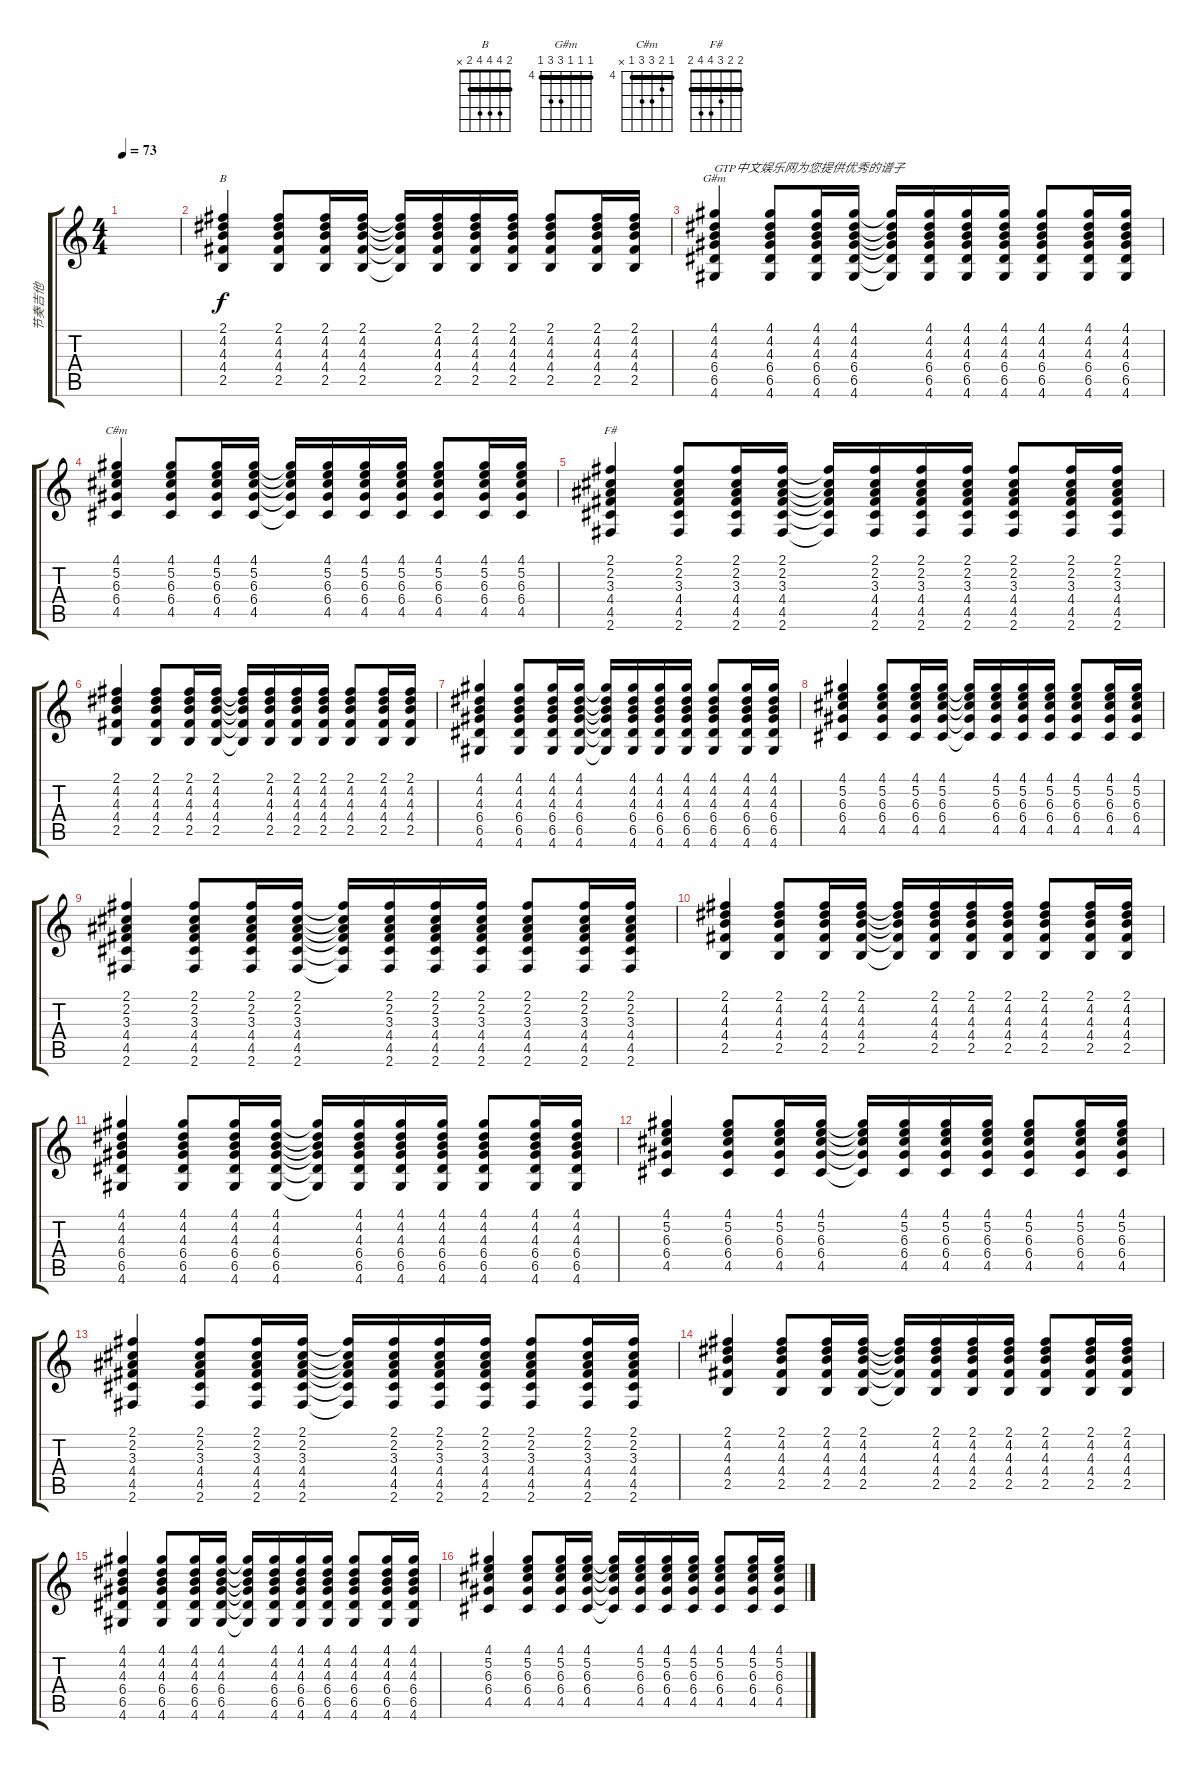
\track ("节奏吉他" "节奏吉他") {instrument acousticguitarsteel}
\staff {score tabs}
\tuning (E4 B3 G3 D3 A2 E2) {hide}
\chord ("B" 2 4 4 4 2 x) {barre 2}
\chord ("G#m" 4 4 4 6 6 4) {firstfret 4 barre 4}
\chord ("C#m" 4 5 6 6 4 x) {firstfret 4 barre 4}
\chord ("F#" 2 2 3 4 4 2) {barre 2}
\ts (4 4)
\tempo 73
\clef g2
\ks c
|
(2.1 4.2 4.3 4.4 2.5).4{ch "B"} (2.1 4.2 4.3 4.4 2.5).8 (2.1 4.2 4.3 4.4 2.5).16 (2.1 4.2 4.3 4.4 2.5).16 (2.1{t} 4.2{t} 4.3{t} 4.4{t} 2.5{t}).16 (2.1 4.2 4.3 4.4 2.5).16 (2.1 4.2 4.3 4.4 2.5).16 (2.1 4.2 4.3 4.4 2.5).16 (2.1 4.2 4.3 4.4 2.5).8 (2.1 4.2 4.3 4.4 2.5).16 (2.1 4.2 4.3 4.4 2.5).16 |
(4.1 4.2 4.3 6.4 6.5 4.6).4{ch "G#m" txt "GTP中文娱乐网为您提供优秀的谱子"} (4.1 4.2 4.3 6.4 6.5 4.6).8 (4.1 4.2 4.3 6.4 6.5 4.6).16 (4.1 4.2 4.3 6.4 6.5 4.6).16 (4.1{t} 4.2{t} 4.3{t} 6.4{t} 6.5{t} 4.6{t}).16 (4.1 4.2 4.3 6.4 6.5 4.6).16 (4.1 4.2 4.3 6.4 6.5 4.6).16 (4.1 4.2 4.3 6.4 6.5 4.6).16 (4.1 4.2 4.3 6.4 6.5 4.6).8 (4.1 4.2 4.3 6.4 6.5 4.6).16 (4.1 4.2 4.3 6.4 6.5 4.6).16 |
(4.1 5.2 6.3 6.4 4.5).4{ch "C#m"} (4.1 5.2 6.3 6.4 4.5).8 (4.1 5.2 6.3 6.4 4.5).16 (4.1 5.2 6.3 6.4 4.5).16 (4.1{t} 5.2{t} 6.3{t} 6.4{t} 4.5{t}).16 (4.1 5.2 6.3 6.4 4.5).16 (4.1 5.2 6.3 6.4 4.5).16 (4.1 5.2 6.3 6.4 4.5).16 (4.1 5.2 6.3 6.4 4.5).8 (4.1 5.2 6.3 6.4 4.5).16 (4.1 5.2 6.3 6.4 4.5).16 |
(2.1 2.2 3.3 4.4 4.5 2.6).4{ch "F#"} (2.1 2.2 3.3 4.4 4.5 2.6).8 (2.1 2.2 3.3 4.4 4.5 2.6).16 (2.1 2.2 3.3 4.4 4.5 2.6).16 (2.1{t} 2.2{t} 3.3{t} 4.4{t} 4.5{t} 2.6{t}).16 (2.1 2.2 3.3 4.4 4.5 2.6).16 (2.1 2.2 3.3 4.4 4.5 2.6).16 (2.1 2.2 3.3 4.4 4.5 2.6).16 (2.1 2.2 3.3 4.4 4.5 2.6).8 (2.1 2.2 3.3 4.4 4.5 2.6).16 (2.1 2.2 3.3 4.4 4.5 2.6).16 |
(2.1 4.2 4.3 4.4 2.5).4 (2.1 4.2 4.3 4.4 2.5).8 (2.1 4.2 4.3 4.4 2.5).16 (2.1 4.2 4.3 4.4 2.5).16 (2.1{t} 4.2{t} 4.3{t} 4.4{t} 2.5{t}).16 (2.1 4.2 4.3 4.4 2.5).16 (2.1 4.2 4.3 4.4 2.5).16 (2.1 4.2 4.3 4.4 2.5).16 (2.1 4.2 4.3 4.4 2.5).8 (2.1 4.2 4.3 4.4 2.5).16 (2.1 4.2 4.3 4.4 2.5).16 |
(4.1 4.2 4.3 6.4 6.5 4.6).4 (4.1 4.2 4.3 6.4 6.5 4.6).8 (4.1 4.2 4.3 6.4 6.5 4.6).16 (4.1 4.2 4.3 6.4 6.5 4.6).16 (4.1{t} 4.2{t} 4.3{t} 6.4{t} 6.5{t} 4.6{t}).16 (4.1 4.2 4.3 6.4 6.5 4.6).16 (4.1 4.2 4.3 6.4 6.5 4.6).16 (4.1 4.2 4.3 6.4 6.5 4.6).16 (4.1 4.2 4.3 6.4 6.5 4.6).8 (4.1 4.2 4.3 6.4 6.5 4.6).16 (4.1 4.2 4.3 6.4 6.5 4.6).16 |
(4.1 5.2 6.3 6.4 4.5).4 (4.1 5.2 6.3 6.4 4.5).8 (4.1 5.2 6.3 6.4 4.5).16 (4.1 5.2 6.3 6.4 4.5).16 (4.1{t} 5.2{t} 6.3{t} 6.4{t} 4.5{t}).16 (4.1 5.2 6.3 6.4 4.5).16 (4.1 5.2 6.3 6.4 4.5).16 (4.1 5.2 6.3 6.4 4.5).16 (4.1 5.2 6.3 6.4 4.5).8 (4.1 5.2 6.3 6.4 4.5).16 (4.1 5.2 6.3 6.4 4.5).16 |
(2.1 2.2 3.3 4.4 4.5 2.6).4 (2.1 2.2 3.3 4.4 4.5 2.6).8 (2.1 2.2 3.3 4.4 4.5 2.6).16 (2.1 2.2 3.3 4.4 4.5 2.6).16 (2.1{t} 2.2{t} 3.3{t} 4.4{t} 4.5{t} 2.6{t}).16 (2.1 2.2 3.3 4.4 4.5 2.6).16 (2.1 2.2 3.3 4.4 4.5 2.6).16 (2.1 2.2 3.3 4.4 4.5 2.6).16 (2.1 2.2 3.3 4.4 4.5 2.6).8 (2.1 2.2 3.3 4.4 4.5 2.6).16 (2.1 2.2 3.3 4.4 4.5 2.6).16 |
(2.1 4.2 4.3 4.4 2.5).4 (2.1 4.2 4.3 4.4 2.5).8 (2.1 4.2 4.3 4.4 2.5).16 (2.1 4.2 4.3 4.4 2.5).16 (2.1{t} 4.2{t} 4.3{t} 4.4{t} 2.5{t}).16 (2.1 4.2 4.3 4.4 2.5).16 (2.1 4.2 4.3 4.4 2.5).16 (2.1 4.2 4.3 4.4 2.5).16 (2.1 4.2 4.3 4.4 2.5).8 (2.1 4.2 4.3 4.4 2.5).16 (2.1 4.2 4.3 4.4 2.5).16 |
(4.1 4.2 4.3 6.4 6.5 4.6).4 (4.1 4.2 4.3 6.4 6.5 4.6).8 (4.1 4.2 4.3 6.4 6.5 4.6).16 (4.1 4.2 4.3 6.4 6.5 4.6).16 (4.1{t} 4.2{t} 4.3{t} 6.4{t} 6.5{t} 4.6{t}).16 (4.1 4.2 4.3 6.4 6.5 4.6).16 (4.1 4.2 4.3 6.4 6.5 4.6).16 (4.1 4.2 4.3 6.4 6.5 4.6).16 (4.1 4.2 4.3 6.4 6.5 4.6).8 (4.1 4.2 4.3 6.4 6.5 4.6).16 (4.1 4.2 4.3 6.4 6.5 4.6).16 |
(4.1 5.2 6.3 6.4 4.5).4 (4.1 5.2 6.3 6.4 4.5).8 (4.1 5.2 6.3 6.4 4.5).16 (4.1 5.2 6.3 6.4 4.5).16 (4.1{t} 5.2{t} 6.3{t} 6.4{t} 4.5{t}).16 (4.1 5.2 6.3 6.4 4.5).16 (4.1 5.2 6.3 6.4 4.5).16 (4.1 5.2 6.3 6.4 4.5).16 (4.1 5.2 6.3 6.4 4.5).8 (4.1 5.2 6.3 6.4 4.5).16 (4.1 5.2 6.3 6.4 4.5).16 |
(2.1 2.2 3.3 4.4 4.5 2.6).4 (2.1 2.2 3.3 4.4 4.5 2.6).8 (2.1 2.2 3.3 4.4 4.5 2.6).16 (2.1 2.2 3.3 4.4 4.5 2.6).16 (2.1{t} 2.2{t} 3.3{t} 4.4{t} 4.5{t} 2.6{t}).16 (2.1 2.2 3.3 4.4 4.5 2.6).16 (2.1 2.2 3.3 4.4 4.5 2.6).16 (2.1 2.2 3.3 4.4 4.5 2.6).16 (2.1 2.2 3.3 4.4 4.5 2.6).8 (2.1 2.2 3.3 4.4 4.5 2.6).16 (2.1 2.2 3.3 4.4 4.5 2.6).16 |
(2.1 4.2 4.3 4.4 2.5).4 (2.1 4.2 4.3 4.4 2.5).8 (2.1 4.2 4.3 4.4 2.5).16 (2.1 4.2 4.3 4.4 2.5).16 (2.1{t} 4.2{t} 4.3{t} 4.4{t} 2.5{t}).16 (2.1 4.2 4.3 4.4 2.5).16 (2.1 4.2 4.3 4.4 2.5).16 (2.1 4.2 4.3 4.4 2.5).16 (2.1 4.2 4.3 4.4 2.5).8 (2.1 4.2 4.3 4.4 2.5).16 (2.1 4.2 4.3 4.4 2.5).16 |
(4.1 4.2 4.3 6.4 6.5 4.6).4 (4.1 4.2 4.3 6.4 6.5 4.6).8 (4.1 4.2 4.3 6.4 6.5 4.6).16 (4.1 4.2 4.3 6.4 6.5 4.6).16 (4.1{t} 4.2{t} 4.3{t} 6.4{t} 6.5{t} 4.6{t}).16 (4.1 4.2 4.3 6.4 6.5 4.6).16 (4.1 4.2 4.3 6.4 6.5 4.6).16 (4.1 4.2 4.3 6.4 6.5 4.6).16 (4.1 4.2 4.3 6.4 6.5 4.6).8 (4.1 4.2 4.3 6.4 6.5 4.6).16 (4.1 4.2 4.3 6.4 6.5 4.6).16 |
(4.1 5.2 6.3 6.4 4.5).4 (4.1 5.2 6.3 6.4 4.5).8 (4.1 5.2 6.3 6.4 4.5).16 (4.1 5.2 6.3 6.4 4.5).16 (4.1{t} 5.2{t} 6.3{t} 6.4{t} 4.5{t}).16 (4.1 5.2 6.3 6.4 4.5).16 (4.1 5.2 6.3 6.4 4.5).16 (4.1 5.2 6.3 6.4 4.5).16 (4.1 5.2 6.3 6.4 4.5).8 (4.1 5.2 6.3 6.4 4.5).16 (4.1 5.2 6.3 6.4 4.5).16
